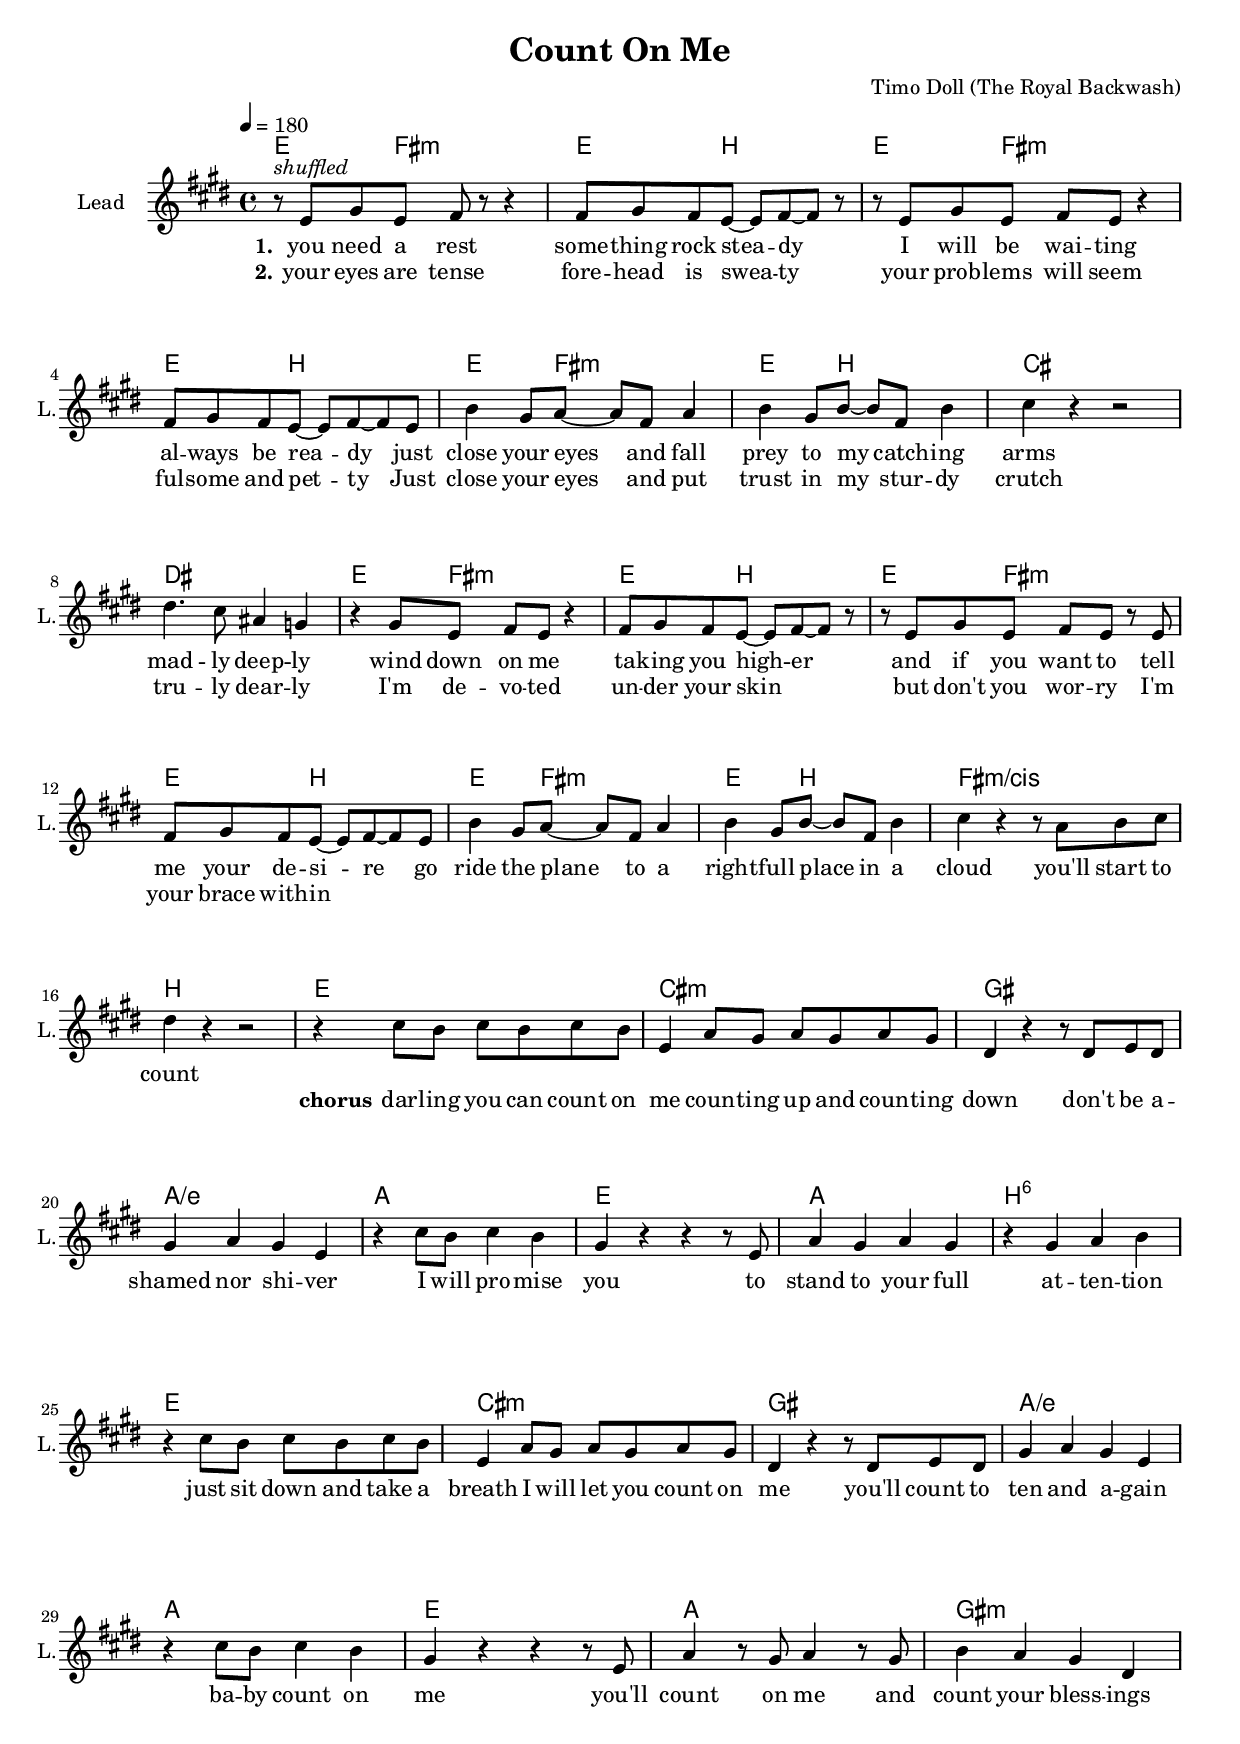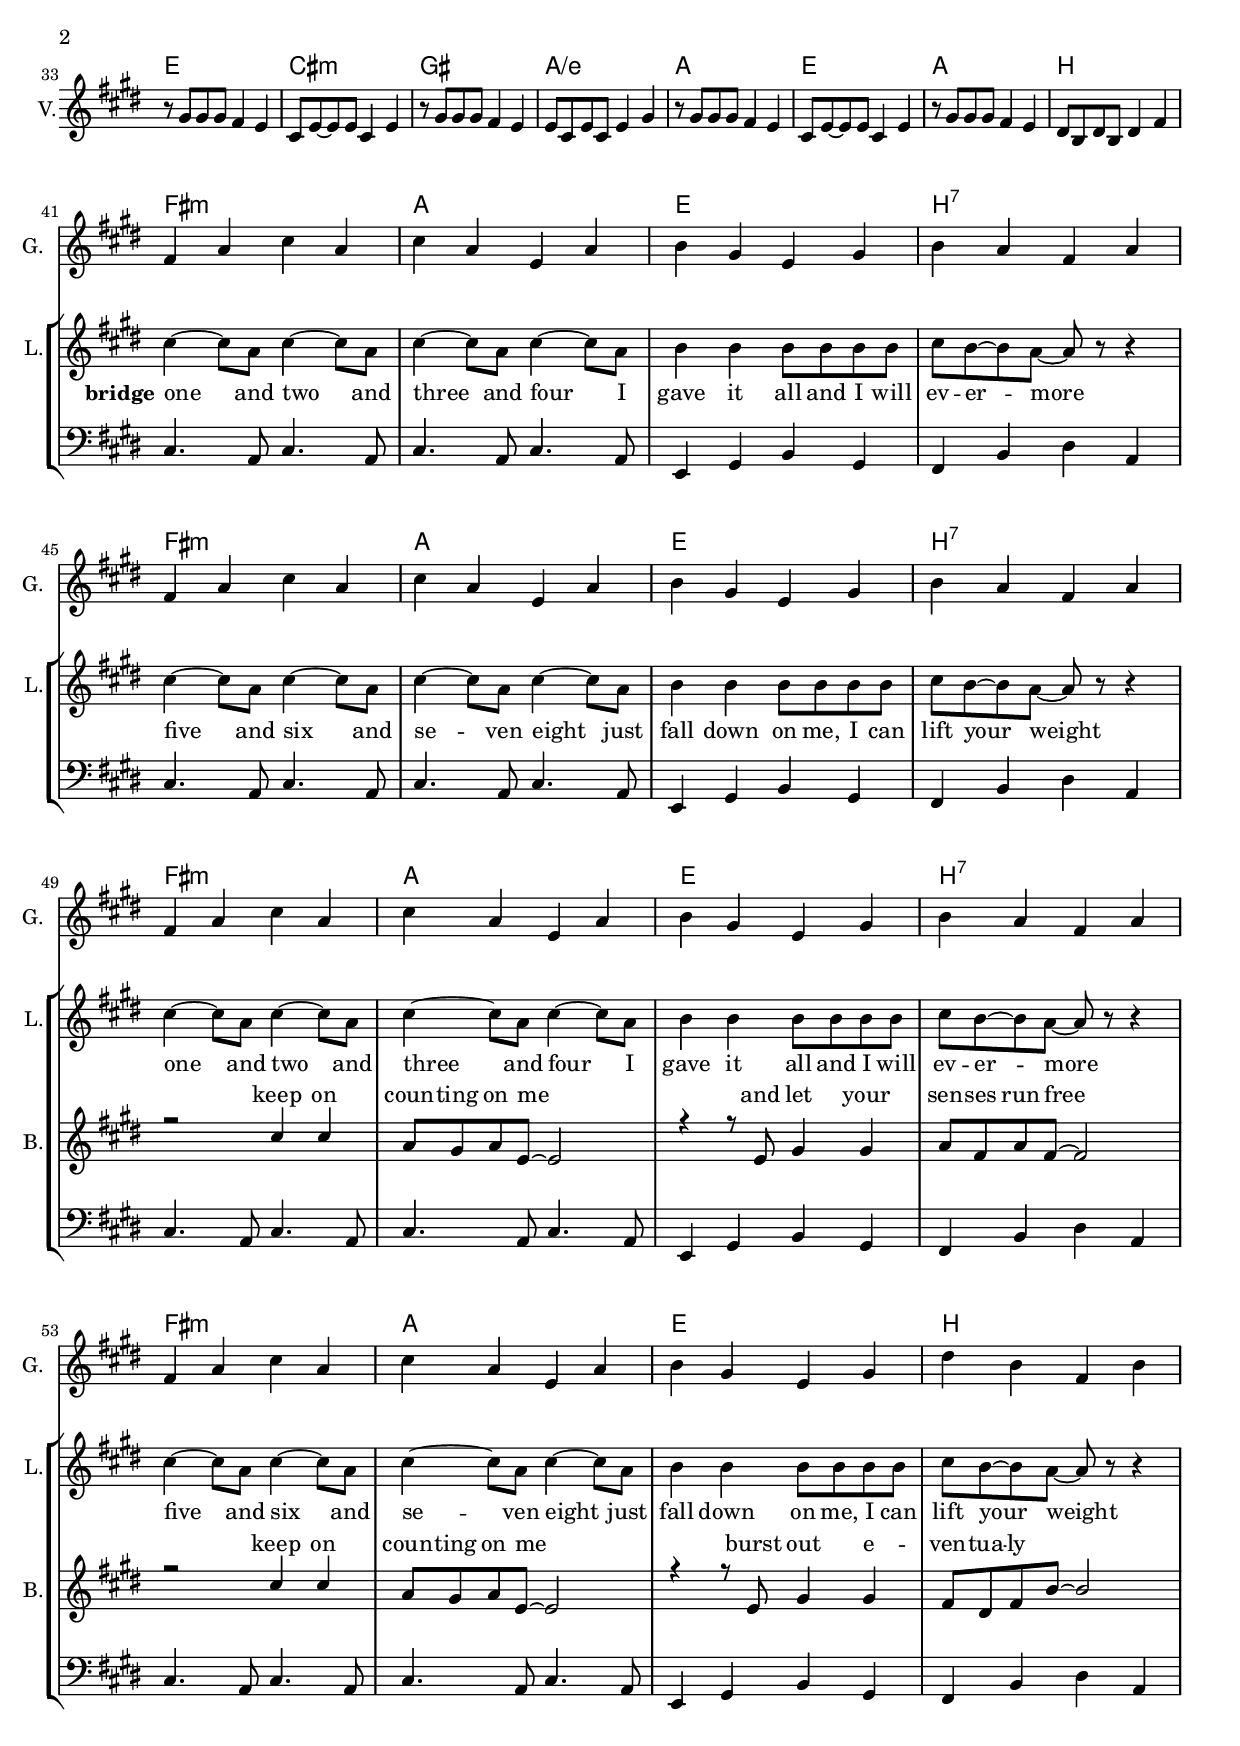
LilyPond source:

\version "2.16.2"

\include "swing.ly"

\header {
  title = "Count On Me"
  composer = "Timo Doll (The Royal Backwash)"

}

global = {
  \key e \major
  \time 4/4
  \tempo 4 = 180
}

harmonies = \chordmode {
  \germanChords
  
  e4. fis8:m~fis2:m e4. b8~b2 
  e4. fis8:m~fis2:m e4. b8~b2 
  e4. fis8:m~fis2:m e4. b8~b2 
  cis1 dis1
  
  e4. fis8:m~fis2:m e4. b8~b2 
  e4. fis8:m~fis2:m e4. b8~b2 
  e4. fis8:m~fis2:m e4. b8~b2 
  fis1:m/cis b1
  
  e cis:m gis a/e
  a e a b:6
  e cis:m gis a/e
  a e a gis:m
  e cis:m gis a/e
  a e a b
  
  fis:m a e b:7
  fis:m a e b:7
  fis:m a e b:7
  fis:m a e b
  

}

leadMusicverse = \relative c' {
  
  r8^\markup { \italic shuffled} e gis e fis r8 r4 
  fis8 gis fis e~e fis~fis r
  r e gis e fis e r4 
  fis8 gis fis e~e fis~fis e
  b'4 gis8 a~a fis a4
  b4 gis8 b~b fis b4
  cis4 r r2
  dis4. cis8 ais4 g
  
  r4 gis8  e fis e8 r4 
  fis8 gis fis e~e fis~fis r
  r e gis e fis e r8 e 
  fis8 gis fis e~e fis~fis e
  b'4 gis8 a~a fis a4
  b4 gis8 b~b fis b4
  cis4 r4 r8 a b cis
  dis4 r4 r2
  
}


leadMusicprechorus = \relative c'{


}

leadMusicchorus = \relative c''{
  
  r4 cis8 b cis b cis b 
  e,4 a8 gis a gis a gis
  dis4 r r8 dis e dis
  gis4 a gis e
  
  r4 cis'8 b cis4 b 
  gis r r r8 e
  a4 gis a gis
  r gis a b
  
  r4 cis8 b cis b cis b 
  e,4 a8 gis a gis a gis
  dis4 r r8 dis e dis
  gis4 a gis e
  
  r4 cis'8 b cis4 b 
  gis r r r8 e
  a4 r8 gis a4 r8 gis
  b4 a gis dis
  
  r1*8
}

leadMusicBridge = \relative c''{

  cis4~cis8 a cis4~cis8 a 
  cis4~cis8 a cis4~cis8 a 
  b4 b b8 b b b
  cis b~b a~a r8 r4
  
  cis4~cis8 a cis4~cis8 a 
  cis4~cis8 a cis4~cis8 a 
  b4 b b8 b b b
  cis b~b a~a r8 r4
  
  cis4~cis8 a cis4~cis8 a 
  cis4~cis8 a cis4~cis8 a 
  b4 b b8 b b b
  cis b~b a~a r8 r4
  
  cis4~cis8 a cis4~cis8 a 
  cis4~cis8 a cis4~cis8 a 
  b4 b b8 b b b
  cis b~b a~a r8 r4
  
  

}

leadWordsOne = \lyricmode { 
\set stanza = "1." 

  you need a rest
  some -- thing rock stea -- dy
  I will be wai -- ting
  al -- ways be rea -- dy

  just close your eyes and fall prey to my catch -- ing arms 
  mad -- ly deep -- ly
  
  wind down on me ta -- king you high -- er 
  and if you want to tell me your de -- si -- re
  go ride the plane to a right -- full place in a cloud
  you'll start to count

}

leadWordsChorus = \lyricmode {
\set stanza = "chorus"

  dar -- ling you can count on me
  coun -- ting up and coun -- ting down
  don't be a -- shamed nor shi -- ver
  I will pro -- mise you
  to stand to your full at -- ten -- tion
  just sit down and take a breath
  I will let you count on me
  you'll count to ten and a -- gain
  ba -- by count on me
  you'll count on me and count your  bless -- ings


}

leadWordsChorusTwo = \lyricmode {


}

leadWordspreChorus = \lyricmode {
\set stanza = "prechorus"

}

leadWordsBridge = \lyricmode {
\set stanza = "bridge"

  one and two and three and four
  I gave it all and I will ev -- er -- more
  five and six and se -- ven eight
  just fall down on me, I can lift your weight
  one and two and three and four
  I gave it all and I will ev -- er -- more
  five and six and se -- ven eight
  just fall down on me, I can lift your weight

}

leadWordsTwo = \lyricmode { 
\set stanza = "2."
  
  your eyes are tense
  fore -- head is swea -- ty
  your prob -- lems will seem ful -- some and pet -- ty
  Just close your eyes and put trust in my stur -- dy crutch
  tru -- ly dear -- ly
  
  I'm de -- vo -- ted
  un -- der your skin _
  but don't you wor -- ry
  I'm your brace with -- in _


}

leadWordsThree = \lyricmode {
\set stanza = "3." 

}

leadWordsFour = \lyricmode {
\set stanza = "4." 

}
backingOneVerseMusic = \relative c'' {
  
  R1*16

  
}

backingOneprechorus = \relative c'' {

}

backingOneChorusMusic = \relative c'' {

  R1*24
 
}

backingOneChorusWords = \lyricmode {

  keep on coun -- ting on me
  and let your sen -- ses run free

  keep on coun -- ting on me
  burst out e -- ven -- tua -- ly

}

backingOnebridge = \relative c' {
  
  R1*8
  
  r2 cis'4 cis
  a8 gis a e~e2
  r4 r8 e gis4 gis
  a8 fis a fis~fis2
  r2 cis'4 cis
  a8 gis a e~e2
  r4 r8 e gis4 gis
  fis8 dis fis b8~b2
  
}

backingTwoVerseMusic = \relative c' {
 
}

backingTwoChorusMusic = \relative c'' {
}

backingTwoChorusWords = \lyricmode {
  

  
}

derbassVerse = \relative c { \clef bass
  
  R1*40
  cis4. a8 cis4. a8 
  cis4. a8 cis4. a8 
  e4 gis b gis 
  fis b dis a
  cis4. a8 cis4. a8 
  cis4. a8 cis4. a8 
  e4 gis b gis 
  fis b dis a
  cis4. a8 cis4. a8 
  cis4. a8 cis4. a8 
  e4 gis b gis 
  fis b dis a
  cis4. a8 cis4. a8 
  cis4. a8 cis4. a8 
  e4 gis b gis 
  fis b dis a
  

}

violinMusic = \relative c'' {
  
  R1*32
  r8 gis gis gis fis4 e 
  cis8 e~e e cis4 e
  r8 gis gis gis fis4 e 
  e8 cis e cis e4 gis
  r8 gis gis gis fis4 e 
  cis8 e~e e cis4 e
  r8 gis gis gis fis4 e 
  dis8 b dis b dis4 fis
    
}

leadGuitarMusic = \relative c' {
  
  R1*40
  fis4 a cis a 
  cis a e a
  b gis e gis
  b a fis a
  fis4 a cis a 
  cis a e a
  b gis e gis
  b a fis a
  fis4 a cis a 
  cis a e a
  b gis e gis
  b a fis a
  fis4 a cis a 
  cis a e a
  b gis e gis
  dis' b fis b
  
}

document = 

  {
<<
    \new ChordNames \with {midiIntrument = "electric guitar (muted)"} {
      
      \set ChordNames.midiInstrument = #"electric guitar (muted)"
      \set chordChanges = ##t
      \transpose c c { \global \harmonies }
      
    }

    \new StaffGroup <<
    
      \new Staff = "Violin" {
        \set Staff.instrumentName = #"Violin"
        \set Staff.shortInstrumentName = #"V."
        \set Staff.midiInstrument = #"violin"
         \transpose c c { \global \violinMusic }
      }
      \new Staff = "Guitar" {
        \set Staff.instrumentName = #"Guitar"
        \set Staff.shortInstrumentName = #"G."
        \set Staff.midiInstrument = #"overdriven guitar"
        \transpose c c { \global \leadGuitarMusic }
        \new Voice \with {
        \consists "Pitch_squash_engraver"
      } {
          %\guitarrythm
      }
      }
     
        \new Staff = "Trumpets" <<
        \set Staff.instrumentName = #"Trumpets"
	\set Staff.shortInstrumentName = #"T."
        \set Staff.midiInstrument = #"trumpet"
        %\new Voice = "Trumpet1Verse" { \voiceOne << \transpose c c { \global \trumpetoneVerseMusic } >> }
        %\new Voice = "Trumpet1PreChorus" { \voiceOne << \transpose c c { \trumpetonePreChorusMusic } >> }
        %\new Voice = "Trumpet1Chorus" { \voiceOne << \transpose c c { \trumpetoneChorusMusic } >> }
        %\new Voice = "Trumpet1Bridge" { \voiceOne << \transpose c c { \trumpetoneBridgeMusic } >> }
	%\new Voice = "Trumpet2Verse" { \voiceTwo << \transpose c c { \global \trumpettwoVerseMusic } >> }      
	%\new Voice = "Trumpet2PreChorus" { \voiceTwo << \transpose c c {  \trumpettwoPreChrousMusic } >> }      
	%\new Voice = "Trumpet2Chorus" { \voiceTwo << \transpose c c { \trumpettwoChorusMusic } >> }      
        %\new Voice = "Trumpet1" { \voiceOne << \transpose c c { \global \trumpetoneVerseMusic \trumpetonePreChorusMusic \trumpetoneChorusMusic \trumpetoneBridgeMusic} >> }
	%\new Voice = "Trumpet2" { \voiceTwo << \transpose c c { \global \trumpettwoVerseMusic \trumpettwoPreChrousMusic \trumpettwoChorusMusic} >> }      
      >>
    >>  
    \new StaffGroup <<
      \new Staff = "lead" {
	\set Staff.instrumentName = #"Lead"
	\set Staff.shortInstrumentName = #"L."
        \set Staff.midiInstrument = #"voice oohs"
        \new Voice = "leadverse" { << \transpose c c { \global \leadMusicverse } >> }
        \new Voice = "leadprechorus" { << \transpose c c { \leadMusicprechorus } >> }
        \new Voice = "leadchorus" { << \transpose c c { \leadMusicchorus } >> }
        \new Voice = "leadbridge" { << \transpose c c { \leadMusicBridge } >> }
        %\new Voice = "leadoutro" { << \transpose a c' { \leadMusicchorus } >> }
      }
      \new Lyrics \with { alignBelowContext = #"lead" }
      \lyricsto "leadbridge" \leadWordsBridge
      \new Lyrics \with { alignBelowContext = #"lead" }
      \lyricsto "leadchorus" \leadWordsChorus
      \lyricsto "leadchorus" \leadWordsChorusTwo
      %\new Lyrics \with { alignBelowContext = #"lead" }
      %\lyricsto "leadprechorus" \leadWordspreChorus
      %\new Lyrics \with { alignBelowContext = #"lead" }
      %\lyricsto "leadverse" \leadWordsFour
      %\new Lyrics \with { alignBelowContext = #"lead" }
      %\lyricsto "leadverse" \leadWordsThree
      \new Lyrics \with { alignBelowContext = #"lead" }
      \lyricsto "leadverse" \leadWordsTwo
      \new Lyrics \with { alignBelowContext = #"lead" }
      \lyricsto "leadverse" \leadWordsOne
      %\new Lyrics \with { alignBelowContext = #"lead" }
      %\lyricsto "leadoutro" \leadWordsChorus
      
     
      % we could remove the line about this with the line below, since
      % we want the alto lyrics to be below the alto Voice anyway.
      % \new Lyrics \lyricsto "altos" \altoWords

      \new Staff = "backing" <<
	%  \clef backingTwo
	\set Staff.instrumentName = #"Backing"
	\set Staff.shortInstrumentName = #"B."
        \set Staff.midiInstrument = #"voice oohs"
	\new Voice = "backingOnes" { \voiceOne << \transpose c c { \global \backingOneprechorus \backingOneChorusMusic \backingOneVerseMusic \backingOnebridge %{ \transpose a c' {\backingOneChorusMusic}%}  } >> }
	\new Voice = "backingTwoes" { \voiceTwo << \transpose c c { \global \backingTwoVerseMusic \backingTwoChorusMusic } >> }

      >>
      \new Lyrics \with { alignAboveContext = #"backing" }
      \lyricsto "backingOnes" \backingOneChorusWords
      \new Lyrics \with { alignBelowContext = #"backing" }
      \lyricsto "backingTwoes" \backingTwoChorusWords
      
      \new Staff = "Staff_bass" {
        \set Staff.instrumentName = #"Bass"
        \set Staff.midiInstrument = #"electric bass (pick)"
        %\set Staff.midiInstrument = #"distorted guitar"
        \transpose c c { \global \derbassVerse }
      }      % again, we could replace the line above this with the line below.
      % \new Lyrics \lyricsto "backingTwoes" \backingTwoWords
    >>
  >>
  }

  

\score {
  
  \document
  %\midi {}
  \layout {
    \context {
      \Staff \RemoveEmptyStaves
      \override VerticalAxisGroup #'remove-first = ##t
    }
  }
  %\removeWithTag #'nomidi
  %\midi{}
  
}

\score {
  \removeWithTag #'nomidi
  \tripletFeel 8
  \document
  \midi{}
}

#(set-global-staff-size 18)

\paper {
  page-count = #2
  
}
